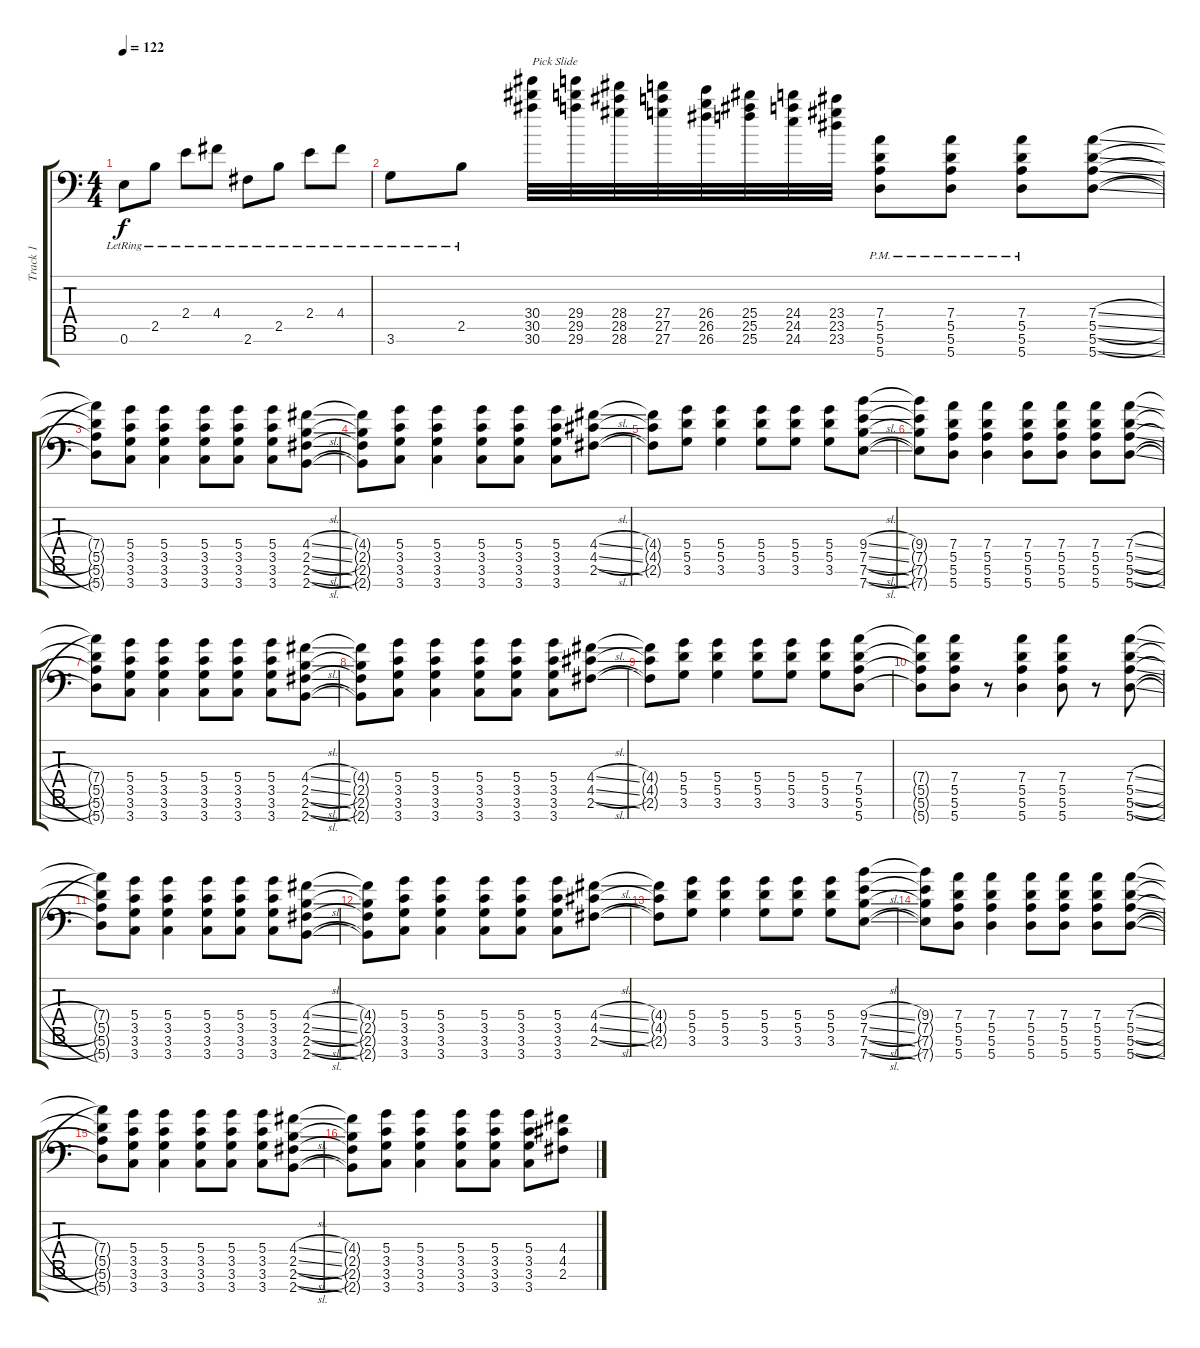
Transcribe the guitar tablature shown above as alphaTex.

\track ("Track 1" "Track 1") {instrument acousticguitarsteel}
\staff {score tabs}
\tuning (E4 B3 G3 D3 A2 E2 A1) {hide}
\ts (4 4)
\tempo 122
\clef f4
\ks c
0.6{lr}.8{dy f} 2.5{lr}.8 2.4{lr}.8 4.4{lr}.8 2.6{lr}.8 2.5{lr}.8 2.4{lr}.8 4.4{lr}.8 |
3.6{lr}.8 2.5{lr}.8 (30.4 30.5 30.6).32{txt "Pick Slide" instrument guitarfretnoise} (29.4 29.5 29.6).32 (28.4 28.5 28.6).32 (27.4 27.5 27.6).32 (26.4 26.5 26.6).32 (25.4 25.5 25.6).32 (24.4 24.5 24.6).32 (23.4 23.5 23.6).32 (7.4{pm} 5.5{pm} 5.6{pm} 5.7{pm}).8{instrument distortionguitar} (7.4{pm} 5.5{pm} 5.6{pm} 5.7{pm}).8 (7.4{pm} 5.5{pm} 5.6{pm} 5.7{pm}).8 (7.4{sl} 5.5{sl} 5.6{sl} 5.7{sl}).8 |
(7.4{t} 5.5{t} 5.6{t} 5.7{t}).8 (5.4 3.5 3.6 3.7).8 (5.4 3.5 3.6 3.7).4 (5.4 3.5 3.6 3.7).8 (5.4 3.5 3.6 3.7).8 (5.4 3.5 3.6 3.7).8 (4.4{sl} 2.5{sl} 2.6{sl} 2.7{sl}).8 |
(4.4{t} 2.5{t} 2.6{t} 2.7{t}).8 (5.4 3.5 3.6 3.7).8 (5.4 3.5 3.6 3.7).4 (5.4 3.5 3.6 3.7).8 (5.4 3.5 3.6 3.7).8 (5.4 3.5 3.6 3.7).8 (4.4{sl} 4.5{sl} 2.6{sl}).8 |
(4.4{t} 4.5{t} 2.6{t}).8 (5.4 5.5 3.6).8 (5.4 5.5 3.6).4 (5.4 5.5 3.6).8 (5.4 5.5 3.6).8 (5.4 5.5 3.6).8 (9.4{sl} 7.5{sl} 7.6{sl} 7.7{sl}).8 |
(9.4{t} 7.5{t} 7.6{t} 7.7{t}).8 (7.4 5.5 5.6 5.7).8 (7.4 5.5 5.6 5.7).4 (7.4 5.5 5.6 5.7).8 (7.4 5.5 5.6 5.7).8 (7.4 5.5 5.6 5.7).8 (7.4{sl} 5.5{sl} 5.6{sl} 5.7{sl}).8 |
(7.4{t} 5.5{t} 5.6{t} 5.7{t}).8 (5.4 3.5 3.6 3.7).8 (5.4 3.5 3.6 3.7).4 (5.4 3.5 3.6 3.7).8 (5.4 3.5 3.6 3.7).8 (5.4 3.5 3.6 3.7).8 (4.4{sl} 2.5{sl} 2.6{sl} 2.7{sl}).8 |
(4.4{t} 2.5{t} 2.6{t} 2.7{t}).8 (5.4 3.5 3.6 3.7).8 (5.4 3.5 3.6 3.7).4 (5.4 3.5 3.6 3.7).8 (5.4 3.5 3.6 3.7).8 (5.4 3.5 3.6 3.7).8 (4.4{sl} 4.5{sl} 2.6{sl}).8 |
(4.4{t} 4.5{t} 2.6{t}).8 (5.4 5.5 3.6).8 (5.4 5.5 3.6).4 (5.4 5.5 3.6).8 (5.4 5.5 3.6).8 (5.4 5.5 3.6).8 (7.4 5.5 5.6 5.7).8 |
(7.4{t} 5.5{t} 5.6{t} 5.7{t}).8 (7.4 5.5 5.6 5.7).8 r.8 (7.4 5.5 5.6 5.7).4 (7.4 5.5 5.6 5.7).8 r.8 (7.4{sl} 5.5{sl} 5.6{sl} 5.7{sl}).8 |
(7.4{t} 5.5{t} 5.6{t} 5.7{t}).8 (5.4 3.5 3.6 3.7).8 (5.4 3.5 3.6 3.7).4 (5.4 3.5 3.6 3.7).8 (5.4 3.5 3.6 3.7).8 (5.4 3.5 3.6 3.7).8 (4.4{sl} 2.5{sl} 2.6{sl} 2.7{sl}).8 |
(4.4{t} 2.5{t} 2.6{t} 2.7{t}).8 (5.4 3.5 3.6 3.7).8 (5.4 3.5 3.6 3.7).4 (5.4 3.5 3.6 3.7).8 (5.4 3.5 3.6 3.7).8 (5.4 3.5 3.6 3.7).8 (4.4{sl} 4.5{sl} 2.6{sl}).8 |
(4.4{t} 4.5{t} 2.6{t}).8 (5.4 5.5 3.6).8 (5.4 5.5 3.6).4 (5.4 5.5 3.6).8 (5.4 5.5 3.6).8 (5.4 5.5 3.6).8 (9.4{sl} 7.5{sl} 7.6{sl} 7.7{sl}).8 |
(9.4{t} 7.5{t} 7.6{t} 7.7{t}).8 (7.4 5.5 5.6 5.7).8 (7.4 5.5 5.6 5.7).4 (7.4 5.5 5.6 5.7).8 (7.4 5.5 5.6 5.7).8 (7.4 5.5 5.6 5.7).8 (7.4{sl} 5.5{sl} 5.6{sl} 5.7{sl}).8 |
(7.4{t} 5.5{t} 5.6{t} 5.7{t}).8 (5.4 3.5 3.6 3.7).8 (5.4 3.5 3.6 3.7).4 (5.4 3.5 3.6 3.7).8 (5.4 3.5 3.6 3.7).8 (5.4 3.5 3.6 3.7).8 (4.4{sl} 2.5{sl} 2.6{sl} 2.7{sl}).8 |
(4.4{t} 2.5{t} 2.6{t} 2.7{t}).8 (5.4 3.5 3.6 3.7).8 (5.4 3.5 3.6 3.7).4 (5.4 3.5 3.6 3.7).8 (5.4 3.5 3.6 3.7).8 (5.4 3.5 3.6 3.7).8 (4.4{sl} 4.5{sl} 2.6{sl}).8
